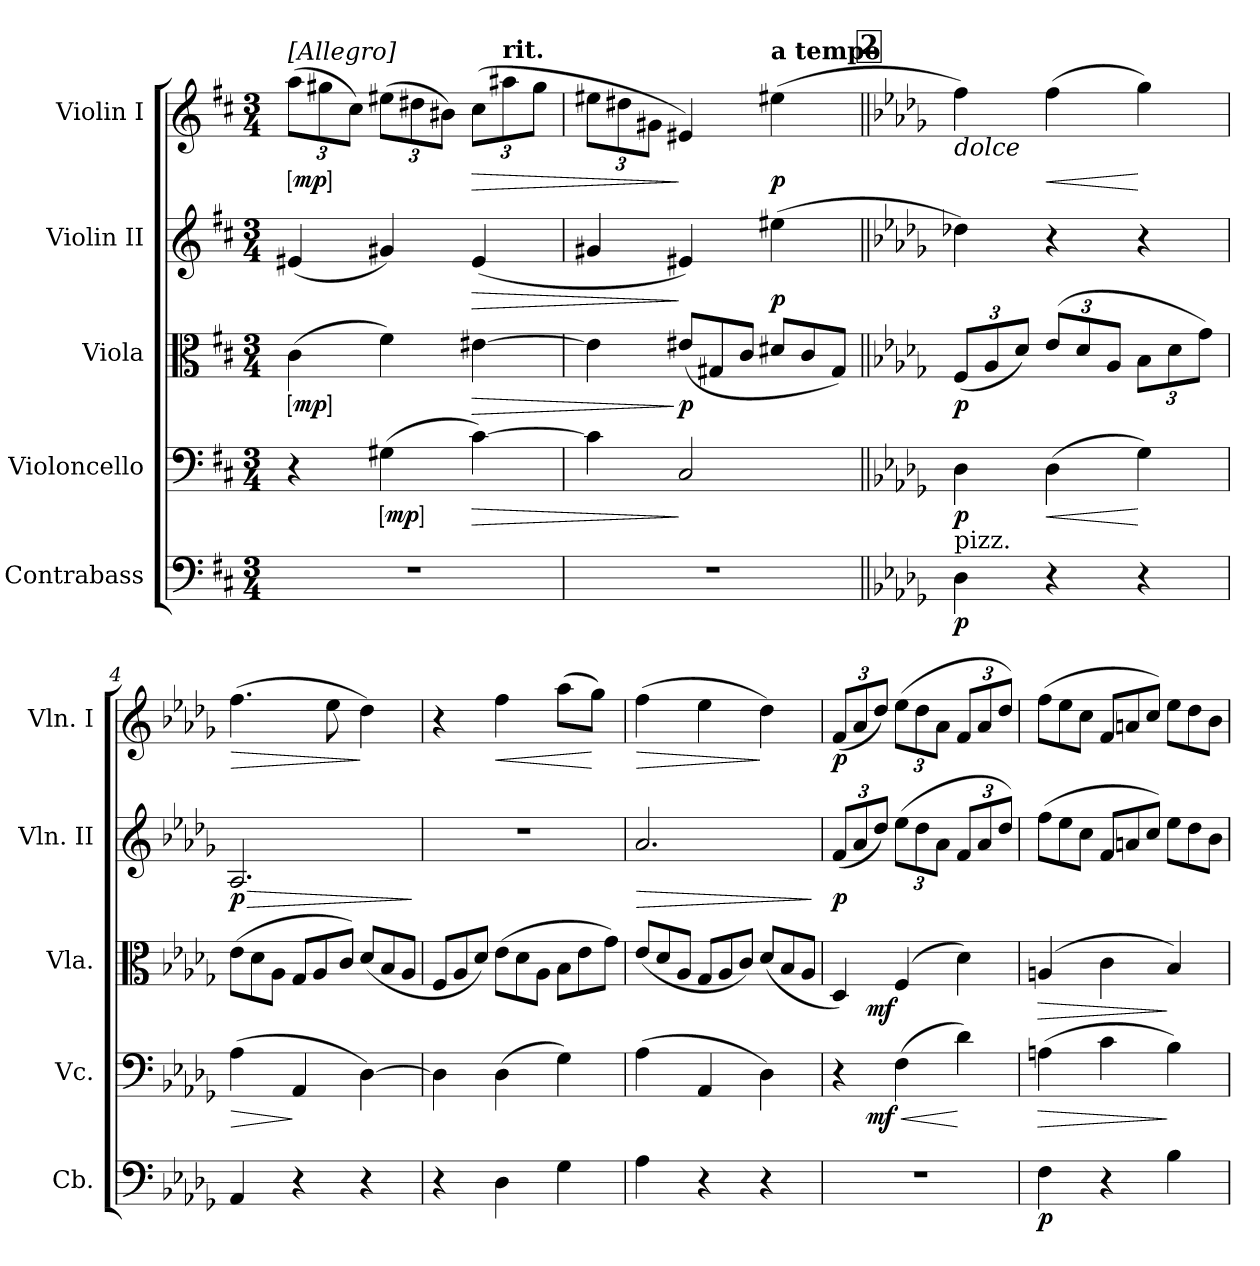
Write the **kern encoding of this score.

**kern	**dynam	**kern	**dynam	**kern	**dynam	**kern	**dynam	**kern	**dynam
*part5	*part5	*part4	*part4	*part3	*part3	*part2	*part2	*part1	*part1
*staff5	*staff5	*staff4	*staff4	*staff3	*staff3	*staff2	*staff2	*staff1	*staff1
*I"Contrabass	*	*I"Violoncello	*	*I"Viola	*	*I"Violin II	*	*I"Violin I	*
*I'Cb.	*	*I'Vc.	*	*I'Vla.	*	*I'Vln. II	*	*I'Vln. I	*
*clefF4	*	*clefF4	*	*clefC3	*	*clefG2	*	*clefG2	*
*ITrd7c12	*	*	*	*	*	*	*	*	*
*k[f#c#]	*	*k[f#c#]	*	*k[f#c#]	*	*k[f#c#]	*	*k[f#c#]	*
*D:	*	*D:	*	*D:	*	*D:	*	*D:	*
*M3/4	*	*M3/4	*	*M3/4	*	*M3/4	*	*M3/4	*
=1	=1	=1	=1	=1	=1	=1	=1	=1	=1
!	!	!	!	!	!	!	!	!LO:TX:a:B:t=[Allegro]	!
!	!	!	!	!	!LO:DY:ed=brack	!	!	!	!LO:DY:ed=brack
4%3r	.	4r	.	(4c#	mp	(4e#X	.	(12aaL	mp
.	.	.	.	.	.	.	.	12gg#X	.
.	.	.	.	.	.	.	.	12cc#J)	.
!	!	!	!LO:DY:ed=brack	!	!	!	!	!	!
.	.	(4G#X	mp	4f#)	.	4g#X)	.	(12ee#XL	.
.	.	.	.	.	.	.	.	12dd#X	.
.	.	.	.	.	.	.	.	12b#XJ)	.
!	!	!	!LO:HP:b	!	!LO:HP:b	!	!LO:HP:b	!	!LO:HP:b
.	.	[4c#)	>	[4e#X	>	(4e#	>	(12cc#L	>
!	!	!	!	!	!	!	!	!LO:TX:a:B:t=rit.	!
.	.	.	.	.	.	.	.	12aa#X	.
.	.	.	.	.	.	.	.	12gg#J	.
=2	=2	=2	=2	=2	=2	=2	=2	=2	=2
4%3r	.	4c#]	.	4e#]	.	4g#X	.	12ee#XL	.
.	.	.	.	.	.	.	.	12dd#X	.
.	.	.	.	.	.	.	.	12g#XJ	.
*	*	*	*	*Xtuplet	*	*	*	*	*
.	.	2C#	]	(12e#XL	] p	4e#X)	]	4e#X)	]
.	.	.	.	12G#X	.	.	.	.	.
.	.	.	.	12c#J	.	.	.	.	.
!	!	!	!	!	!	!	!	!LO:TX:a:B:t=a tempo	!
.	.	.	.	12d#XL	.	(4ee#X	p	(4ee#X	p
.	.	.	.	12c#	.	.	.	.	.
.	.	.	.	12G#J)	.	.	.	.	.
!!LO:REH:place=s1:t=2
=3||	=3||	=3||	=3||	=3||	=3||	=3||	=3||	=3||	=3||
*k[b-e-a-d-g-]	*	*k[b-e-a-d-g-]	*	*k[b-e-a-d-g-]	*	*k[b-e-a-d-g-]	*	*k[b-e-a-d-g-]	*
*D-:	*	*D-:	*	*D-:	*	*D-:	*	*D-:	*
*	*	*	*	*tuplet	*	*	*	*	*
!	!	!	!	!	!	!	!	!LO:TX:b:i:t=dolce	!
!LO:TX:a:t=pizz.	!	!	!	!	!	!	!	!	!
4DD-	p	4D-	p	(12FL	p	4dd-X)	.	4ff)	.
.	.	.	.	12A-	.	.	.	.	.
.	.	.	.	12d-J)	.	.	.	.	.
!	!	!	!LO:HP:b	!	!	!	!	!	!LO:HP:b
4r	.	(4D-	<	(12e-/L	.	4r	.	(4ff	<
.	.	.	.	12d-	.	.	.	.	.
.	.	.	.	12A-J	.	.	.	.	.
4r	.	4G-)	[	12B-L	.	4r	.	4gg-)	[
.	.	.	.	12d-	.	.	.	.	.
.	.	.	.	12g-J)	.	.	.	.	.
=4	=4	=4	=4	=4	=4	=4	=4	=4	=4
!	!	!	!LO:HP:b	!	!	!	!	!	!
*	*	*	*	*Xtuplet	*	*	*	*	*
!	!	!	!	!	!	!	!LO:HP:b	!	!LO:HP:b
4AAA-	.	(4A-	>	(12e-L	.	2.A-	> p	(4.ff	>
.	.	.	.	12d-	.	.	.	.	.
.	.	.	.	12A-J	.	.	.	.	.
4r	.	4AA-	]	12G-L	.	.	.	.	.
.	.	.	.	12A-	.	.	.	.	.
.	.	.	.	.	.	.	.	8ee-	.
.	.	.	.	12cJ)	.	.	.	.	.
4r	.	[4D-)	.	(12d-L	.	.	.	4dd-)	]
.	.	.	.	12B-	.	.	.	.	.
.	.	.	.	12A-J	.	.	.	.	.
.	.	.	.	.	.	.	]	.	.
=5	=5	=5	=5	=5	=5	=5	=5	=5	=5
4r	.	4D-]	.	12FL	.	4%3r	.	4r	.
.	.	.	.	12A-	.	.	.	.	.
.	.	.	.	12d-J)	.	.	.	.	.
!	!	!	!	!	!	!	!	!	!LO:HP:b
4DD-	.	(4D-	.	(12e-L	.	.	.	4ff	<
.	.	.	.	12d-	.	.	.	.	.
.	.	.	.	12A-J	.	.	.	.	.
4GG-	.	4G-)	.	12B-L	.	.	.	(8aa-L	.
.	.	.	.	12e-	.	.	.	.	.
.	.	.	.	.	.	.	.	8gg-J)	[
.	.	.	.	12g-J)	.	.	.	.	.
=6	=6	=6	=6	=6	=6	=6	=6	=6	=6
!	!	!	!	!	!	!	!LO:HP:b	!	!LO:HP:b
4AA-	.	(4A-	.	(12e-/L	.	2.a-	>	(4ff	>
.	.	.	.	12d-	.	.	.	.	.
.	.	.	.	12A-J	.	.	.	.	.
4r	.	4AA-	.	12G-L	.	.	.	4ee-	.
.	.	.	.	12A-	.	.	.	.	.
.	.	.	.	12cJ)	.	.	.	.	.
4r	.	4D-)	.	(12d-L	.	.	.	4dd-)	]
.	.	.	.	12B-	.	.	.	.	.
.	.	.	.	12A-J	.	.	.	.	.
.	.	.	.	.	.	.	]	.	.
=7	=7	=7	=7	=7	=7	=7	=7	=7	=7
4%3r	.	4r	.	4D-)	.	(12fL	p	(12fL	p
.	.	.	.	.	.	12a-	.	12a-	.
.	.	.	.	.	.	12dd-J)	.	12dd-J)	.
!	!	!	!LO:HP:b	!	!	!	!	!	!
!	!	!	!LO:DY:n=1:rj	!	!LO:DY:rj	!	!	!	!
.	.	(4F	< mf	(4F	mf	(12ee-L	.	(12ee-L	.
.	.	.	.	.	.	12dd-	.	12dd-	.
.	.	.	.	.	.	12a-J	.	12a-J	.
.	.	4d-)	[	4d-)	.	12fL	.	12fL	.
.	.	.	.	.	.	12a-	.	12a-	.
.	.	.	.	.	.	12dd-J)	.	12dd-J)	.
=8	=8	=8	=8	=8	=8	=8	=8	=8	=8
!	!	!	!LO:HP:b	!	!LO:HP:b	!	!	!	!
*	*	*	*	*	*	*Xtuplet	*	*Xtuplet	*
4FF	p	(4An	>	(4An	>	(12ffL	.	(12ffL	.
.	.	.	.	.	.	12ee-	.	12ee-	.
.	.	.	.	.	.	12ccJ	.	12ccJ	.
4r	.	4c	.	4c	.	12fL	.	12fL	.
.	.	.	.	.	.	12an	.	12an	.
.	.	.	.	.	.	12ccJ)	.	12ccJ)	.
4BB-	.	4B-)	]	4B-)	]	12ee-L	.	12ee-L	.
.	.	.	.	.	.	12dd-	.	12dd-	.
.	.	.	.	.	.	12b-J	.	12b-J	.
=	=	=	=	=	=	=	=	=	=
*-	*-	*-	*-	*-	*-	*-	*-	*-	*-
